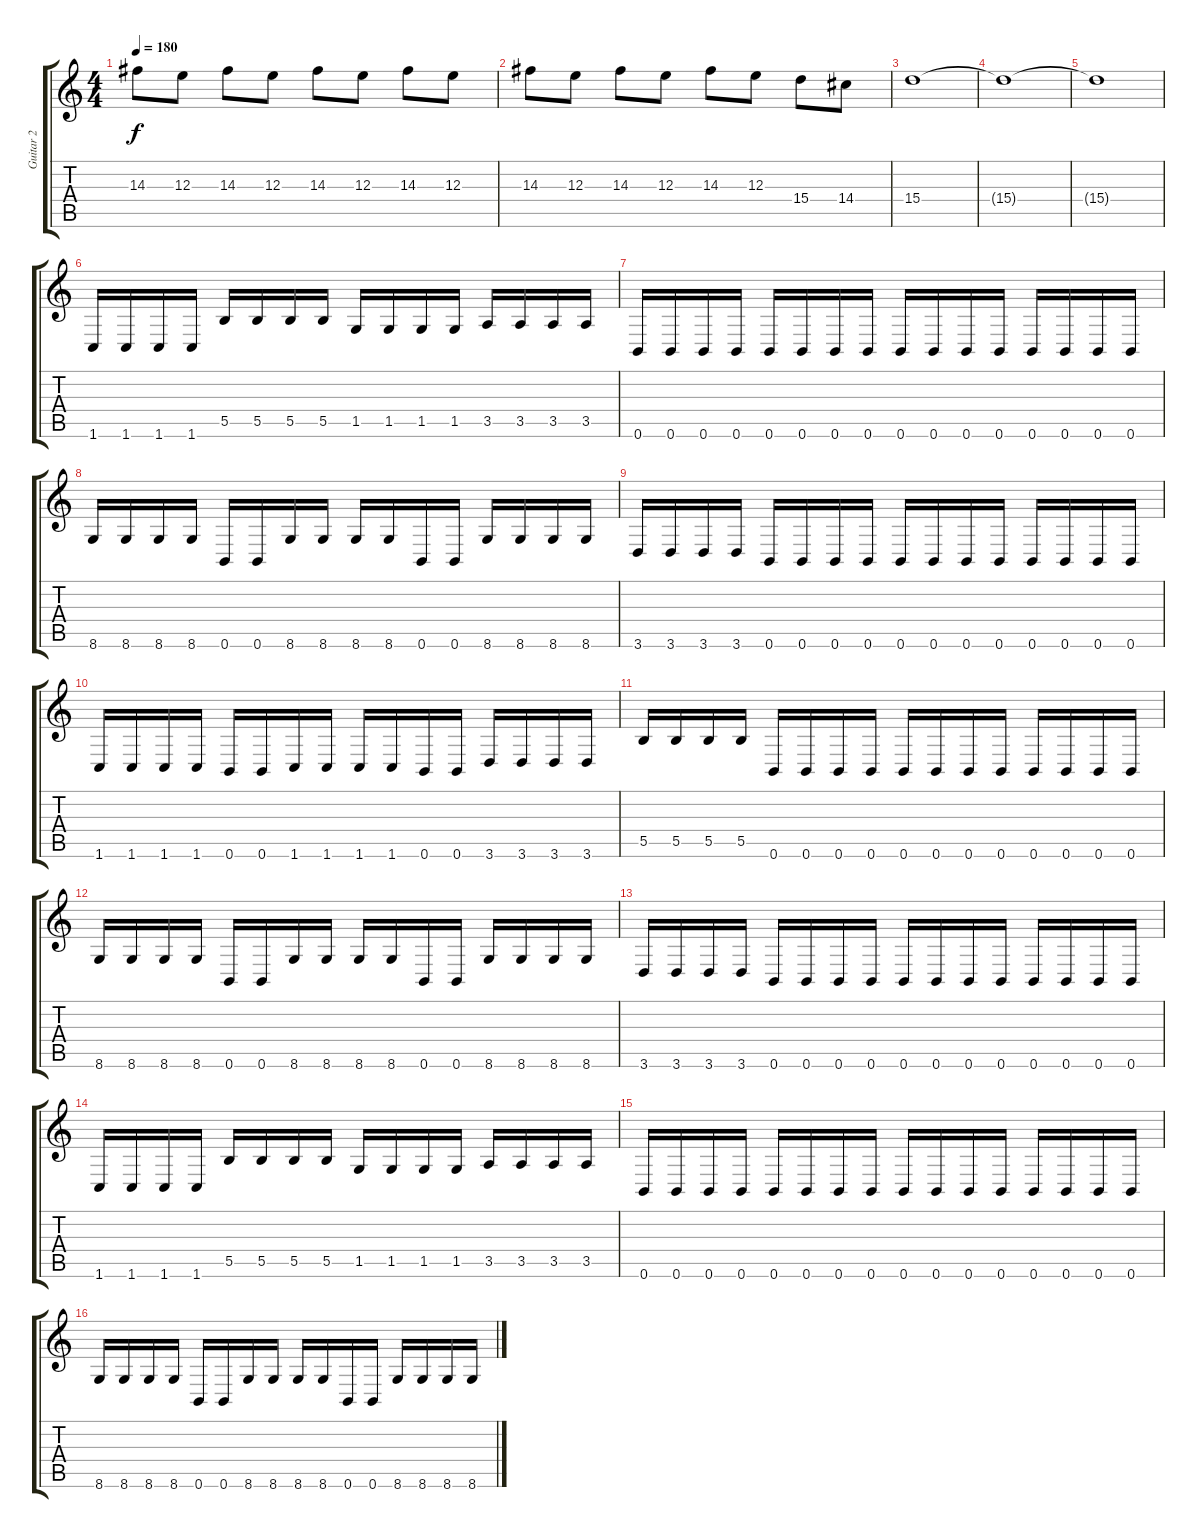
\track ("Guitar 2" "Guitar 2") {instrument distortionguitar}
\staff {score tabs}
\tuning (Db4 Ab3 E3 B2 Gb2 B1) {hide}
\ts (4 4)
\tempo 180
\clef g2
\ks c
14.3.8{dy f} 12.3.8 14.3.8 12.3.8 14.3.8 12.3.8 14.3.8 12.3.8 |
14.3.8 12.3.8 14.3.8 12.3.8 14.3.8 12.3.8 15.4.8 14.4.8 |
15.4.1 |
15.4{t}.1 |
15.4{t}.1 |
1.6.16{volume 13} 1.6.16 1.6.16 1.6.16 5.5.16 5.5.16 5.5.16 5.5.16 1.5.16 1.5.16 1.5.16 1.5.16 3.5.16 3.5.16 3.5.16 3.5.16 |
0.6.16 0.6.16 0.6.16 0.6.16 0.6.16 0.6.16 0.6.16 0.6.16 0.6.16 0.6.16 0.6.16 0.6.16 0.6.16 0.6.16 0.6.16 0.6.16 |
8.6.16 8.6.16 8.6.16 8.6.16 0.6.16 0.6.16 8.6.16 8.6.16 8.6.16 8.6.16 0.6.16 0.6.16 8.6.16 8.6.16 8.6.16 8.6.16 |
3.6.16 3.6.16 3.6.16 3.6.16 0.6.16 0.6.16 0.6.16 0.6.16 0.6.16 0.6.16 0.6.16 0.6.16 0.6.16 0.6.16 0.6.16 0.6.16 |
1.6.16 1.6.16 1.6.16 1.6.16 0.6.16 0.6.16 1.6.16 1.6.16 1.6.16 1.6.16 0.6.16 0.6.16 3.6.16 3.6.16 3.6.16 3.6.16 |
5.5.16 5.5.16 5.5.16 5.5.16 0.6.16 0.6.16 0.6.16 0.6.16 0.6.16 0.6.16 0.6.16 0.6.16 0.6.16 0.6.16 0.6.16 0.6.16 |
8.6.16 8.6.16 8.6.16 8.6.16 0.6.16 0.6.16 8.6.16 8.6.16 8.6.16 8.6.16 0.6.16 0.6.16 8.6.16 8.6.16 8.6.16 8.6.16 |
3.6.16 3.6.16 3.6.16 3.6.16 0.6.16 0.6.16 0.6.16 0.6.16 0.6.16 0.6.16 0.6.16 0.6.16 0.6.16 0.6.16 0.6.16 0.6.16 |
1.6.16 1.6.16 1.6.16 1.6.16 5.5.16 5.5.16 5.5.16 5.5.16 1.5.16 1.5.16 1.5.16 1.5.16 3.5.16 3.5.16 3.5.16 3.5.16 |
0.6.16 0.6.16 0.6.16 0.6.16 0.6.16 0.6.16 0.6.16 0.6.16 0.6.16 0.6.16 0.6.16 0.6.16 0.6.16 0.6.16 0.6.16 0.6.16 |
8.6.16 8.6.16 8.6.16 8.6.16 0.6.16 0.6.16 8.6.16 8.6.16 8.6.16 8.6.16 0.6.16 0.6.16 8.6.16 8.6.16 8.6.16 8.6.16
